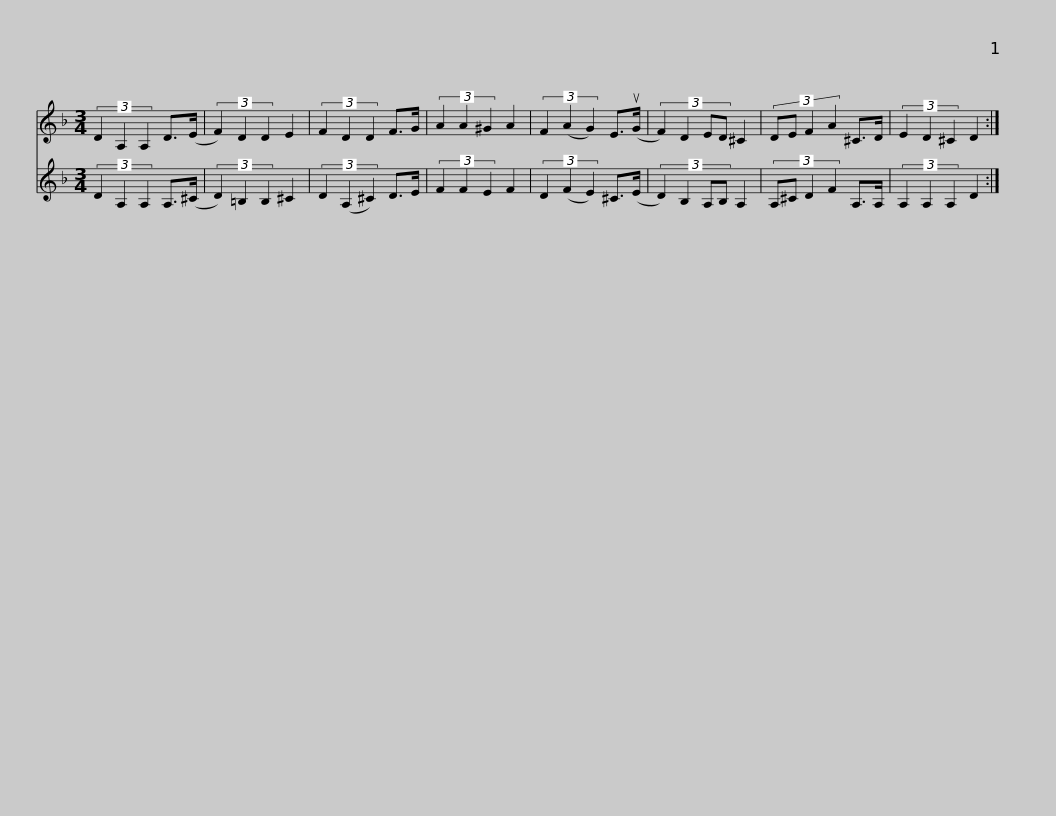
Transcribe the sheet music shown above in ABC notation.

X:1
%%score 1 2
L:1/8
M:3/4
I:linebreak $
K:Dmin
V:1 treble
V:2 treble
V:1
 (3D2 A,2 A,2 D>(E | (3F2) D2 D2 E2 | (3F2 D2 D2 F>G | (3A2 A2 ^G2 A2 | (3F2 (A2 G2) E>(uG | %5
 (3:2:4F2) D2 ED ^C2 |$ (3:2:4DE F2 A2 ^C>D | (3E2 D2 ^C2 D2 :| %8
V:2
 (3D2 A,2 A,2 A,>(^C | (3D2) =B,2 B,2 ^C2 | (3D2 (A,2 ^C2) D>E | (3F2 F2 E2 F2 | (3D2 (F2 E2) ^C>(E | %5
 (3:2:4D2) B,2 A,B, A,2 |$ (3:2:4A,^C D2 F2 A,>A, | (3A,2 A,2 A,2 D2 :| %8
